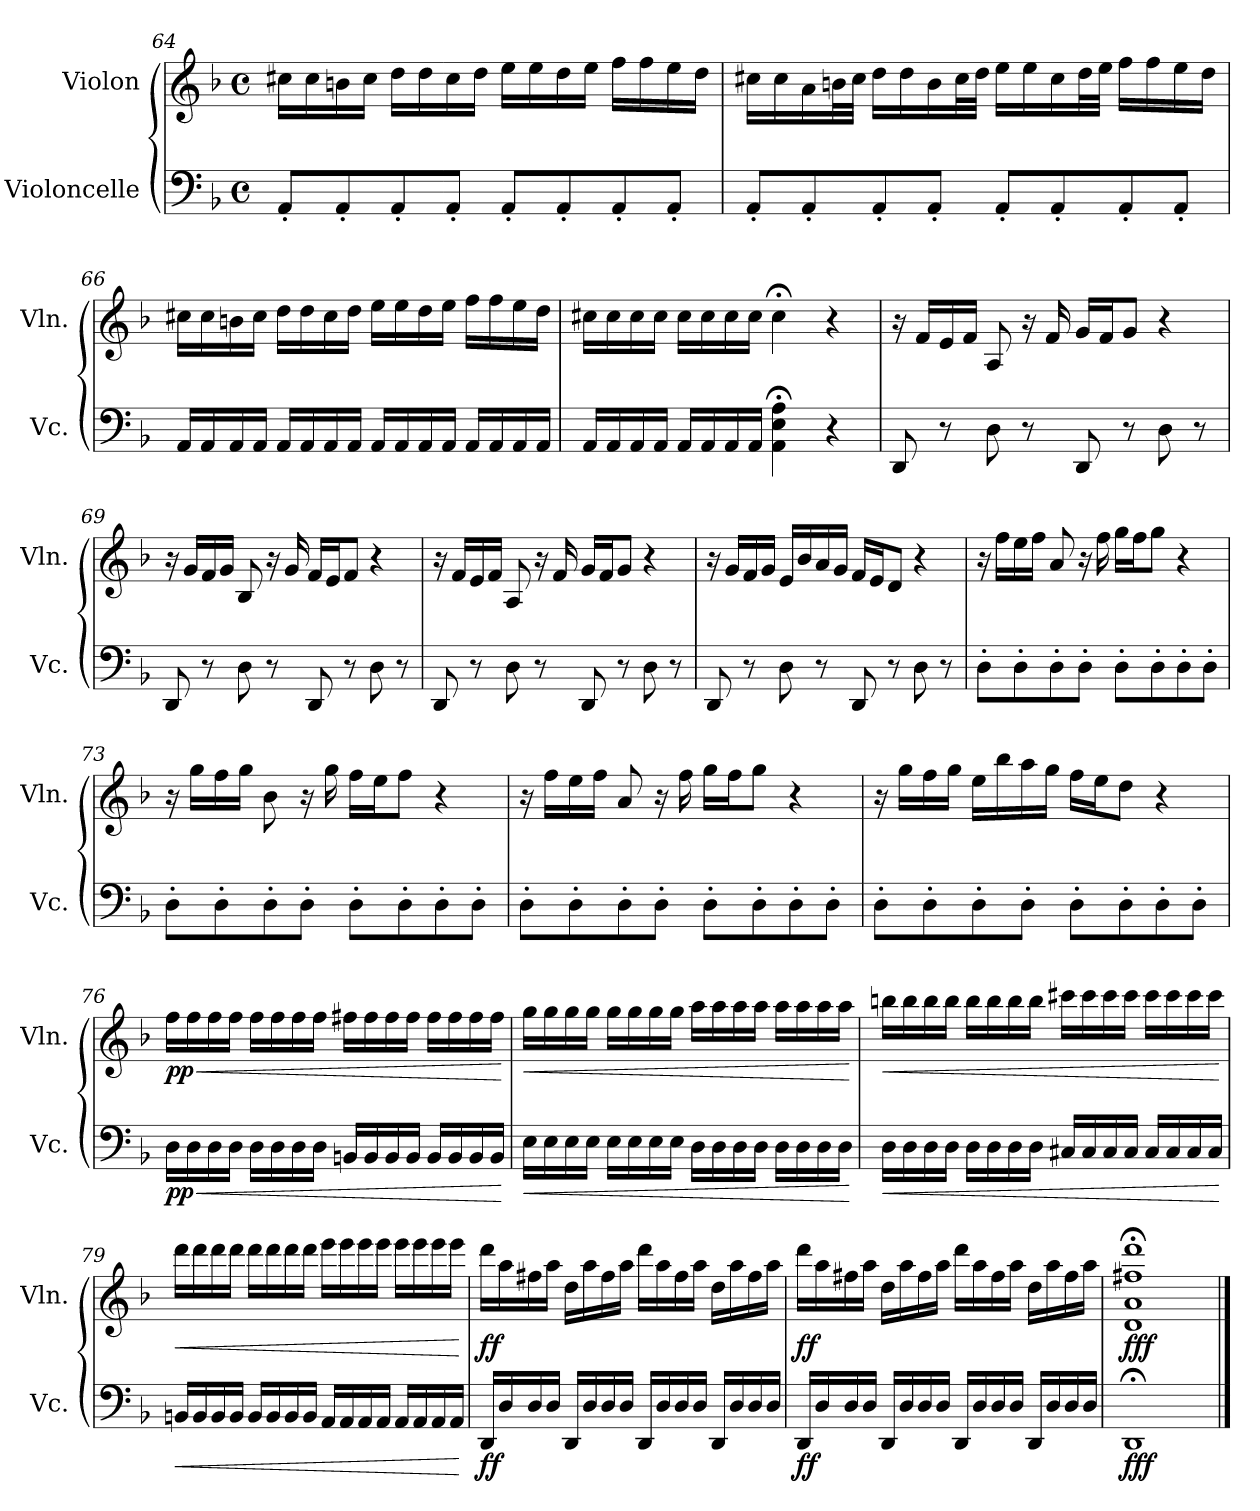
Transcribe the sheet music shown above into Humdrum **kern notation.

**kern	**dynam	**kern	**dynam
*part2	*part2	*part1	*part1
*staff2	*staff2	*staff1	*staff1
*I"Violoncelle	*	*I"Violon	*
*I'Vc.	*	*I'Vln.	*
*clefF4	*	*clefG2	*
*k[b-]	*	*k[b-]	*
*M4/4	*	*M4/4	*
*met(c)	*	*met(c)	*
=64	=64	=64	=64
8AA'/L	.	16cc#X\LL	.
.	.	16cc#\	.
8AA'/	.	16bn\	.
.	.	16cc#\JJ	.
8AA'/	.	16dd\LL	.
.	.	16dd\	.
8AA'/J	.	16cc#\	.
.	.	16dd\JJ	.
8AA'/L	.	16ee\LL	.
.	.	16ee\	.
8AA'/	.	16dd\	.
.	.	16ee\JJ	.
8AA'/	.	16ff\LL	.
.	.	16ff\	.
8AA'/J	.	16ee\	.
.	.	16dd\JJ	.
!!LO:LB:g=z
=65	=65	=65	=65
8AA'/L	.	16cc#X\LL	.
.	.	16cc#\	.
8AA'/	.	16a\	.
.	.	32bn\L	.
.	.	32cc#\JJJ	.
8AA'/	.	16dd\LL	.
.	.	16dd\	.
8AA'/J	.	16b\	.
.	.	32cc#\L	.
.	.	32dd\JJJ	.
8AA'/L	.	16ee\LL	.
.	.	16ee\	.
8AA'/	.	16cc#\	.
.	.	32dd\L	.
.	.	32ee\JJJ	.
8AA'/	.	16ff\LL	.
.	.	16ff\	.
8AA'/J	.	16ee\	.
.	.	16dd\JJ	.
=66	=66	=66	=66
16AA/LL	.	16cc#X\LL	.
16AA/	.	16cc#\	.
16AA/	.	16bn\	.
16AA/JJ	.	16cc#\JJ	.
16AA/LL	.	16dd\LL	.
16AA/	.	16dd\	.
16AA/	.	16cc#\	.
16AA/JJ	.	16dd\JJ	.
16AA/LL	.	16ee\LL	.
16AA/	.	16ee\	.
16AA/	.	16dd\	.
16AA/JJ	.	16ee\JJ	.
16AA/LL	.	16ff\LL	.
16AA/	.	16ff\	.
16AA/	.	16ee\	.
16AA/JJ	.	16dd\JJ	.
!!LO:LB:g=z
=67	=67	=67	=67
16AA/LL	.	16cc#X\LL	.
16AA/	.	16cc#\	.
16AA/	.	16cc#\	.
16AA/JJ	.	16cc#\JJ	.
16AA/LL	.	16cc#\LL	.
16AA/	.	16cc#\	.
16AA/	.	16cc#\	.
16AA/JJ	.	16cc#\JJ	.
4AA\;< 4E\;< 4A\;<	.	4cc#;<\	.
4r	.	4r	.
=68	=68	=68	=68
8DD/	.	16r	.
.	.	16f/LL	.
8r	.	16e/	.
.	.	16f/JJ	.
8D\	.	8A/	.
8r	.	16r	.
.	.	16f/	.
8DD/	.	16g/LL	.
.	.	16f/J	.
8r	.	8g/J	.
8D\	.	4r	.
8r	.	.	.
=69	=69	=69	=69
8DD/	.	16r	.
.	.	16g/LL	.
8r	.	16f/	.
.	.	16g/JJ	.
8D\	.	8B-/	.
8r	.	16r	.
.	.	16g/	.
8DD/	.	16f/LL	.
.	.	16e/J	.
8r	.	8f/J	.
8D\	.	4r	.
8r	.	.	.
!!LO:LB:g=z
=70	=70	=70	=70
8DD/	.	16r	.
.	.	16f/LL	.
8r	.	16e/	.
.	.	16f/JJ	.
8D\	.	8A/	.
8r	.	16r	.
.	.	16f/	.
8DD/	.	16g/LL	.
.	.	16f/J	.
8r	.	8g/J	.
8D\	.	4r	.
8r	.	.	.
=71	=71	=71	=71
8DD/	.	16r	.
.	.	16g/LL	.
8r	.	16f/	.
.	.	16g/JJ	.
8D\	.	16e/LL	.
.	.	16b-/	.
8r	.	16a/	.
.	.	16g/JJ	.
8DD/	.	16f/LL	.
.	.	16e/J	.
8r	.	8d/J	.
8D\	.	4r	.
8r	.	.	.
=72	=72	=72	=72
8D'\L	.	16r	.
.	.	16ff\LL	.
8D'\	.	16ee\	.
.	.	16ff\JJ	.
8D'\	.	8a/	.
8D'\J	.	16r	.
.	.	16ff\	.
8D'\L	.	16gg\LL	.
.	.	16ff\J	.
8D'\	.	8gg\J	.
8D'\	.	4r	.
8D'\J	.	.	.
!!LO:LB:g=z
=73	=73	=73	=73
8D'\L	.	16r	.
.	.	16gg\LL	.
8D'\	.	16ff\	.
.	.	16gg\JJ	.
8D'\	.	8b-\	.
8D'\J	.	16r	.
.	.	16gg\	.
8D'\L	.	16ff\LL	.
.	.	16ee\J	.
8D'\	.	8ff\J	.
8D'\	.	4r	.
8D'\J	.	.	.
=74	=74	=74	=74
8D'\L	.	16r	.
.	.	16ff\LL	.
8D'\	.	16ee\	.
.	.	16ff\JJ	.
8D'\	.	8a/	.
8D'\J	.	16r	.
.	.	16ff\	.
8D'\L	.	16gg\LL	.
.	.	16ff\J	.
8D'\	.	8gg\J	.
8D'\	.	4r	.
8D'\J	.	.	.
=75	=75	=75	=75
8D'\L	.	16r	.
.	.	16gg\LL	.
8D'\	.	16ff\	.
.	.	16gg\JJ	.
8D'\	.	16ee\LL	.
.	.	16bb-\	.
8D'\J	.	16aa\	.
.	.	16gg\JJ	.
8D'\L	.	16ff\LL	.
.	.	16ee\J	.
8D'\	.	8dd\J	.
8D'\	.	4r	.
8D'\J	.	.	.
!!LO:LB:g=z
=76	=76	=76	=76
!	!LO:HP:b	!	!LO:HP:b
!	!LO:DY:n=1:b	!	!LO:DY:n=1:b
16D\LL	< pp	16ff\LL	< pp
16D\	.	16ff\	.
16D\	.	16ff\	.
16D\JJ	.	16ff\JJ	.
16D\LL	.	16ff\LL	.
16D\	.	16ff\	.
16D\	.	16ff\	.
16D\JJ	.	16ff\JJ	.
16BBn/LL	.	16ff#X\LL	.
16BB/	.	16ff#\	.
16BB/	.	16ff#\	.
16BB/JJ	.	16ff#\JJ	.
16BB/LL	.	16ff#\LL	.
16BB/	.	16ff#\	.
16BB/	.	16ff#\	.
16BB/JJ	.	16ff#\JJ	.
.	[	.	[
=77	=77	=77	=77
!	!LO:HP:b	!	!LO:HP:b
16E\LL	<	16gg\LL	<
16E\	.	16gg\	.
16E\	.	16gg\	.
16E\JJ	.	16gg\JJ	.
16E\LL	.	16gg\LL	.
16E\	.	16gg\	.
16E\	.	16gg\	.
16E\JJ	.	16gg\JJ	.
16D\LL	.	16aa\LL	.
16D\	.	16aa\	.
16D\	.	16aa\	.
16D\JJ	.	16aa\JJ	.
16D\LL	.	16aa\LL	.
16D\	.	16aa\	.
16D\	.	16aa\	.
16D\JJ	.	16aa\JJ	.
.	[	.	[
!!LO:PB:g=z
=78	=78	=78	=78
!	!LO:HP:b	!	!LO:HP:b
16D\LL	<	16bbn\LL	<
16D\	.	16bb\	.
16D\	.	16bb\	.
16D\JJ	.	16bb\JJ	.
16D\LL	.	16bb\LL	.
16D\	.	16bb\	.
16D\	.	16bb\	.
16D\JJ	.	16bb\JJ	.
16C#X/LL	.	16ccc#X\LL	.
16C#/	.	16ccc#\	.
16C#/	.	16ccc#\	.
16C#/JJ	.	16ccc#\JJ	.
16C#/LL	.	16ccc#\LL	.
16C#/	.	16ccc#\	.
16C#/	.	16ccc#\	.
16C#/JJ	.	16ccc#\JJ	.
.	[	.	[
!!LO:LB:g=z
=79	=79	=79	=79
!	!LO:HP:b	!	!LO:HP:b
16BBn/LL	<	16ddd\LL	<
16BB/	.	16ddd\	.
16BB/	.	16ddd\	.
16BB/JJ	.	16ddd\JJ	.
16BB/LL	.	16ddd\LL	.
16BB/	.	16ddd\	.
16BB/	.	16ddd\	.
16BB/JJ	.	16ddd\JJ	.
16AA/LL	.	16eee\LL	.
16AA/	.	16eee\	.
16AA/	.	16eee\	.
16AA/JJ	.	16eee\JJ	.
16AA/LL	.	16eee\LL	.
16AA/	.	16eee\	.
16AA/	.	16eee\	.
16AA/JJ	.	16eee\JJ	.
.	[	.	[
=80	=80	=80	=80
!	!LO:DY:b	!	!LO:DY:b
16DD/LL	ff	16ddd\LL	ff
16D/	.	16aa\	.
16D/	.	16ff#X\	.
16D/JJ	.	16aa\JJ	.
16DD/LL	.	16dd\LL	.
16D/	.	16aa\	.
16D/	.	16ff#\	.
16D/JJ	.	16aa\JJ	.
16DD/LL	.	16ddd\LL	.
16D/	.	16aa\	.
16D/	.	16ff#\	.
16D/JJ	.	16aa\JJ	.
16DD/LL	.	16dd\LL	.
16D/	.	16aa\	.
16D/	.	16ff#\	.
16D/JJ	.	16aa\JJ	.
!!LO:LB:g=z
=81	=81	=81	=81
!	!LO:DY:b	!	!LO:DY:b
16DD/LL	ff	16ddd\LL	ff
16D/	.	16aa\	.
16D/	.	16ff#X\	.
16D/JJ	.	16aa\JJ	.
16DD/LL	.	16dd\LL	.
16D/	.	16aa\	.
16D/	.	16ff#\	.
16D/JJ	.	16aa\JJ	.
16DD/LL	.	16ddd\LL	.
16D/	.	16aa\	.
16D/	.	16ff#\	.
16D/JJ	.	16aa\JJ	.
16DD/LL	.	16dd\LL	.
16D/	.	16aa\	.
16D/	.	16ff#\	.
16D/JJ	.	16aa\JJ	.
=82	=82	=82	=82
!	!LO:DY:b	!	!LO:DY:b
1DD;<	fff	1d;< 1a;< 1ff#X;< 1ddd;<	fff
==	==	==	==
*-	*-	*-	*-
